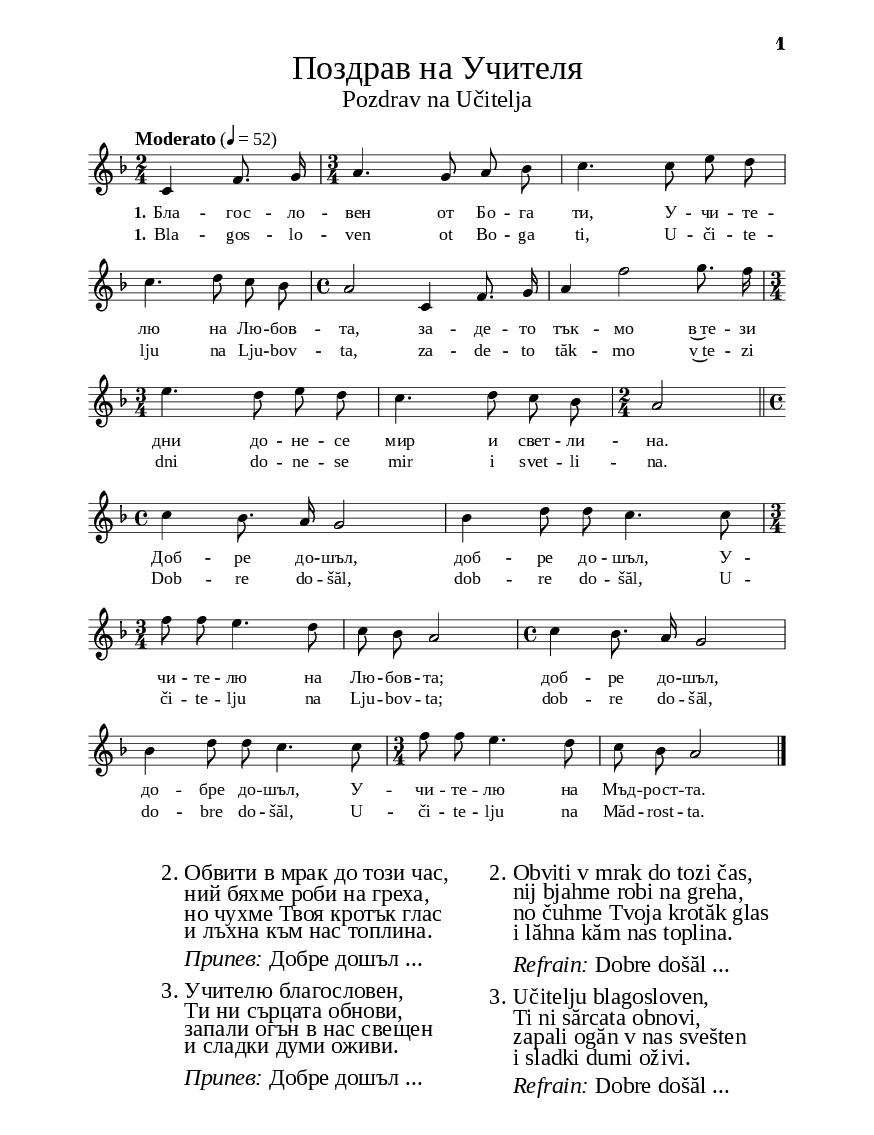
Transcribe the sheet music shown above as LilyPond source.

\version "2.24.4"

% include paper part and global functions
\include "include/globals.ily"

\bookpart {
  \label #'ref044
  \tocItem \markup "Поздрав на Учителя – Pozdrav na Učitelja"
  \include "include/bookpart-paper.ily"
  \score {
    \include "include/score-layout.ily"

    \new Voice \absolute  {
      \clef treble
      \key f \major
      \time 2/4
      \tempoFunc "Moderato" 4 "52"
      \autoBeamOff


      c'4 f'8. g'16 | \time 3/4 a'4. g'8 a' bes' | c''4. c''8 e'' d'' | \break

      c''4. d''8 c'' bes'  | \time 4/4  a'2 c'4 f'8. g'16 | a'4 f''2 g''8. f''16  | \break

      \time 3/4  e''4. d''8 e'' d'' | c''4. d''8 c'' bes'  | \time 2/4 a'2 \bar"||" \break  \time 4/4  c''4   bes'8. a'16 g'2|

      bes'4  d''8 d'' c''4. c''8  | \break

      \time 3/4  f''8 f'' e''4.  d''8 | c'' bes' a'2 | \time 4/4 c''4  bes'8. a'16 g'2 \break |

      bes'4 d''8 d'' c''4. c''8 \time 3/4  f''8 f'' e''4. d''8 | c'' bes' a'2 \bar "|."

    }

    \addlyrics {
      \set stanza = "1." Бла -- гос -- ло -- вен от Бо -- га ти, У -- чи -- те --
      лю на Лю -- бов -- та, за -- де -- то тък -- мо
      в~те -- зи дни до -- не -- се мир и свет -- ли -- на.
      Доб -- ре до -- шъл, доб -- ре до -- шъл,
      У -- чи -- те -- лю на Лю -- бов -- та; доб --
      ре до -- шъл, до -- бре до -- шъл, У -- чи --
      те -- лю на Мъд -- рост -- та.
    }


    \addlyrics {
      \set stanza = "1." Bla -- gos -- lo -- ven ot Bo -- ga ti, U -- či -- te --
      lju na Lju -- bov -- ta, za -- de -- to tăk -- mo
      v~te -- zi dni do -- ne -- se mir i svet -- li -- na.
      Dob -- re do -- šăl, dob -- re do -- šăl,
      U -- či -- te -- lju na Lju -- bov -- ta; dob --
      re do -- šăl, do -- bre do -- šăl, U -- či --
      te -- lju na Măd -- rost -- ta.
    }


    \header {
      title = \titleFunc "Поздрав на Учителя" "Pozdrav na Učitelja"
    }

    \midi{}

  } % score

  \markup \empty-two

  \markup \abs-fontsize #11 {
    \hspace #10
    \override #`(baseline-skip . ,bgCoupletBaselineSkip)
    \column {
      \line { 2. Обвити в мрак до този час, }
      \line { "   " ний бяхме роби на греха, }

      \line { "   " но чухме Твоя кротък глас }

      \line { "   " и лъхна към нас топлина. }
      \vspace #0.5

      \line { "   " \italic{Припев: } Добре дошъл ... }
      \vspace #0.5

      \line { 3. Учителю благословен, }

      \line { "   " Ти ни сърцата обнови, }

      \line { "   " запали огън в нас свещен }

      \line { "   " и сладки думи оживи. }

      \vspace #0.5

      \line { "   " \italic{Припев:} Добре дошъл ... }

    }

    \hspace #5
    \override #`(baseline-skip . ,bgCoupletBaselineSkip)
    \column {
      \line { 2. Obviti v mrak do tozi čas, }
      \line { "   " nij bjahme robi na greha, }

      \line { "   " no čuhme Tvoja krotăk glas }

      \line { "   " i lăhna kăm nas toplina. }
      \vspace #0.5

      \line { "   " \italic{Refrain: } Dobre došăl ... }
      \vspace #0.5

      \line { 3. Učitelju blagosloven, }

      \line { "   " Ti ni sărcata obnovi, }

      \line { "   " zapali ogăn v nas svešten }

      \line { "   " i sladki dumi oživi. }

      \vspace #0.5

      \line { "   " \italic{Refrain:} Dobre došăl ... }
    } %column
  } % markup
  \pageBreak

  \markup \fontsize #bgCoupletFontSize {
    \hspace #10
    \override #`(baseline-skip . ,bgCoupletBaselineSkip)
    \column {

      \line { 4. Учителю, наш скъпи гост, }

      \line { "   " привет от нас Ти приеми; }

      \line { "   " със радост ний готови сме }

      \line { "   " да жертваме живота свой. }

      \vspace #0.5

      \line { "   " \italic{Припев:} Добре дошъл ... }
    }

    \hspace #5
    \override #`(baseline-skip . ,bgCoupletBaselineSkip)
    \column {
      \line { 4. Učitelju, naš skăpi gost, }

      \line { "   " privet ot nas Ti priemi; }

      \line { "   " săs radost nij gotovi sme }

      \line { "   " da žertvame života svoj. }

      \vspace #0.5

      \line { "   " \italic{Refrain:} Dobre došăl ... }
    } %column
  } % markup

  \markup \vspace #2

  % include foreign translation(s) of the song
  \version "2.24.4"

\markup \fill-line { \fontsize #deTitleFontSize "Gruß an den Meister" }
\markup \null
\markup \null
\markup \abs-fontsize #11 \override #`(baseline-skip . ,bgCoupletBaselineSkip) {
  \fill-line {
    \hspace #0.1
    \column {
      \line {
        \bold "1."
        \column {
          "Gesegnet bist du von Gott,"
          "oh Meister der Liebe,"
          "denn gerade in diesen Tagen"
          "hast du Frieden und Licht gebracht."
        }
      }
      \vspace #0.5
      \line { \italic"    Refrain:"}
      \line {
        "   "
        \column {
          "Sei willkommen, sei willkommen,"
          "Meister der Liebe;"
          "sei willkommen, sei willkommen,"
          "Meister der Weisheit!"
        }
      }
      \vspace #0.5
      \line {
        \bold "2."
        \column {
          "Bis zu dieser Stunde von Dunkelheit eingehüllt,"
          "waren wir Sklaven der Sünde,"
          "aber wir haben deine sanfte Stimme gehört,"
          "und Wärme hauchte uns an."
        }
      }
      \vspace #0.5
      \line {
        \bold " "
        \column {
          \italic"  Refrain ..."
        }
      }
      \vspace #0.5
      \line {
        \bold "3."
        \column {
          "Gesegneter Meister,"
          "du hast unsere Herzen erneuert,"
          "du hast in uns ein heiliges Feuer entfacht"
          "und die süßen Worte zum Leben erweckt."
        }
      }
      \vspace #0.5
      \line {
        \bold " "
        \column {
          \italic"  Refrain ..."
        }
      }
      \vspace #0.5
      \line {
        \bold "4."
        \column {
          "Meister, unser geschätzter Gast,"
          "empfange unseren Gruß;"
          "mit Freude sind wir bereit,"
          "unser Leben zu opfern."
        }
      }
    }
    \hspace #0.1
  }
}


} % bookpart
